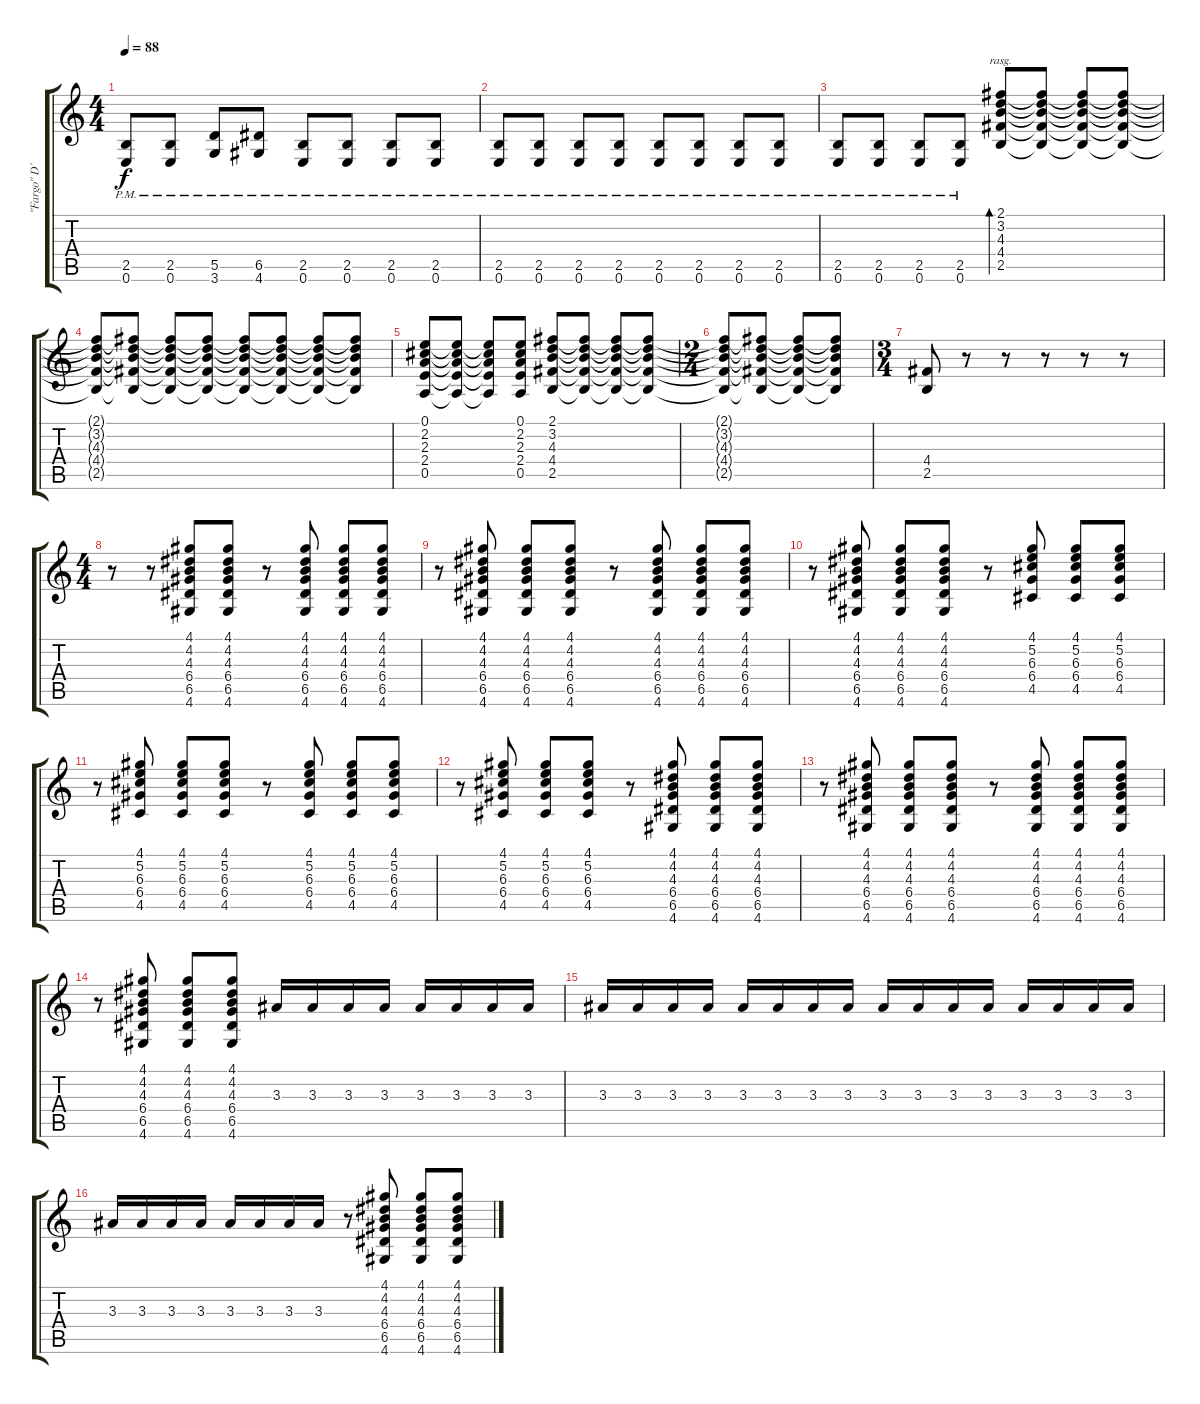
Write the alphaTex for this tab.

\track ("\"Fargo\" D´Aviero" "\"Fargo\" D´") {instrument overdrivenguitar}
\staff {score tabs}
\tuning (E4 B3 G3 D3 A2 E2) {hide}
\ts (4 4)
\tempo 88
\clef g2
\ks c
(2.5{pm} 0.6{pm}).8{dy f} (2.5{pm} 0.6{pm}).8 (5.5{pm} 3.6{pm}).8 (6.5{pm} 4.6{pm}).8 (2.5{pm} 0.6{pm}).8 (2.5{pm} 0.6{pm}).8 (2.5{pm} 0.6{pm}).8 (2.5{pm} 0.6{pm}).8 |
(2.5{pm} 0.6{pm}).8 (2.5{pm} 0.6{pm}).8 (2.5{pm} 0.6{pm}).8 (2.5{pm} 0.6{pm}).8 (2.5{pm} 0.6{pm}).8 (2.5{pm} 0.6{pm}).8 (2.5{pm} 0.6{pm}).8 (2.5{pm} 0.6{pm}).8 |
(2.5{pm} 0.6{pm}).8 (2.5{pm} 0.6{pm}).8 (2.5{pm} 0.6{pm}).8 (2.5{pm} 0.6{pm}).8 (2.1 3.2 4.3 4.4 2.5).8{bd 120 rasg ii volume 4} (2.1{t} 3.2{t} 4.3{t} 4.4{t} 2.5{t}).8 (2.1{t} 3.2{t} 4.3{t} 4.4{t} 2.5{t}).8 (2.1{t} 3.2{t} 4.3{t} 4.4{t} 2.5{t}).8 |
(2.1{t} 3.2{t} 4.3{t} 4.4{t} 2.5{t}).8 (2.1{t} 3.2{t} 4.3{t} 4.4{t} 2.5{t}).8 (2.1{t} 3.2{t} 4.3{t} 4.4{t} 2.5{t}).8 (2.1{t} 3.2{t} 4.3{t} 4.4{t} 2.5{t}).8 (2.1{t} 3.2{t} 4.3{t} 4.4{t} 2.5{t}).8 (2.1{t} 3.2{t} 4.3{t} 4.4{t} 2.5{t}).8 (2.1{t} 3.2{t} 4.3{t} 4.4{t} 2.5{t}).8 (2.1{t} 3.2{t} 4.3{t} 4.4{t} 2.5{t}).8 |
(0.1 2.2 2.3 2.4 0.5).8 (0.1{t} 2.2{t} 2.3{t} 2.4{t} 0.5{t}).8 (0.1{t} 2.2{t} 2.3{t} 2.4{t} 0.5{t}).8 (0.1 2.2 2.3 2.4 0.5).8 (2.1 3.2 4.3 4.4 2.5).8 (2.1{t} 3.2{t} 4.3{t} 4.4{t} 2.5{t}).8 (2.1{t} 3.2{t} 4.3{t} 4.4{t} 2.5{t}).8 (2.1{t} 3.2{t} 4.3{t} 4.4{t} 2.5{t}).8 |
\ts (2 4)
(2.1{t} 3.2{t} 4.3{t} 4.4{t} 2.5{t}).8 (2.1{t} 3.2{t} 4.3{t} 4.4{t} 2.5{t}).8 (2.1{t} 3.2{t} 4.3{t} 4.4{t} 2.5{t}).8 (2.1{t} 3.2{t} 4.3{t} 4.4{t} 2.5{t}).8 |
\ts (3 4)
(4.4 2.5).8 r.8 r.8 r.8 r.8 r.8 |
\ts (4 4)
r.8{volume 5 instrument acousticguitarsteel} r.8 (4.1 4.2 4.3 6.4 6.5 4.6).8 (4.1 4.2 4.3 6.4 6.5 4.6).8 r.8 (4.1 4.2 4.3 6.4 6.5 4.6).8 (4.1 4.2 4.3 6.4 6.5 4.6).8 (4.1 4.2 4.3 6.4 6.5 4.6).8 |
r.8 (4.1 4.2 4.3 6.4 6.5 4.6).8 (4.1 4.2 4.3 6.4 6.5 4.6).8 (4.1 4.2 4.3 6.4 6.5 4.6).8 r.8 (4.1 4.2 4.3 6.4 6.5 4.6).8 (4.1 4.2 4.3 6.4 6.5 4.6).8 (4.1 4.2 4.3 6.4 6.5 4.6).8 |
r.8 (4.1 4.2 4.3 6.4 6.5 4.6).8 (4.1 4.2 4.3 6.4 6.5 4.6).8 (4.1 4.2 4.3 6.4 6.5 4.6).8 r.8 (4.1 5.2 6.3 6.4 4.5).8 (4.1 5.2 6.3 6.4 4.5).8 (4.1 5.2 6.3 6.4 4.5).8 |
r.8 (4.1 5.2 6.3 6.4 4.5).8 (4.1 5.2 6.3 6.4 4.5).8 (4.1 5.2 6.3 6.4 4.5).8 r.8 (4.1 5.2 6.3 6.4 4.5).8 (4.1 5.2 6.3 6.4 4.5).8 (4.1 5.2 6.3 6.4 4.5).8 |
r.8 (4.1 5.2 6.3 6.4 4.5).8 (4.1 5.2 6.3 6.4 4.5).8 (4.1 5.2 6.3 6.4 4.5).8 r.8 (4.1 4.2 4.3 6.4 6.5 4.6).8 (4.1 4.2 4.3 6.4 6.5 4.6).8 (4.1 4.2 4.3 6.4 6.5 4.6).8 |
r.8 (4.1 4.2 4.3 6.4 6.5 4.6).8 (4.1 4.2 4.3 6.4 6.5 4.6).8 (4.1 4.2 4.3 6.4 6.5 4.6).8 r.8 (4.1 4.2 4.3 6.4 6.5 4.6).8 (4.1 4.2 4.3 6.4 6.5 4.6).8 (4.1 4.2 4.3 6.4 6.5 4.6).8 |
r.8 (4.1 4.2 4.3 6.4 6.5 4.6).8 (4.1 4.2 4.3 6.4 6.5 4.6).8 (4.1 4.2 4.3 6.4 6.5 4.6).8 3.3.16 3.3.16 3.3.16 3.3.16 3.3.16 3.3.16 3.3.16 3.3.16 |
3.3.16 3.3.16 3.3.16 3.3.16 3.3.16 3.3.16 3.3.16 3.3.16 3.3.16 3.3.16 3.3.16 3.3.16 3.3.16 3.3.16 3.3.16 3.3.16 |
3.3.16 3.3.16 3.3.16 3.3.16 3.3.16 3.3.16 3.3.16 3.3.16 r.8 (4.1 4.2 4.3 6.4 6.5 4.6).8 (4.1 4.2 4.3 6.4 6.5 4.6).8 (4.1 4.2 4.3 6.4 6.5 4.6).8
